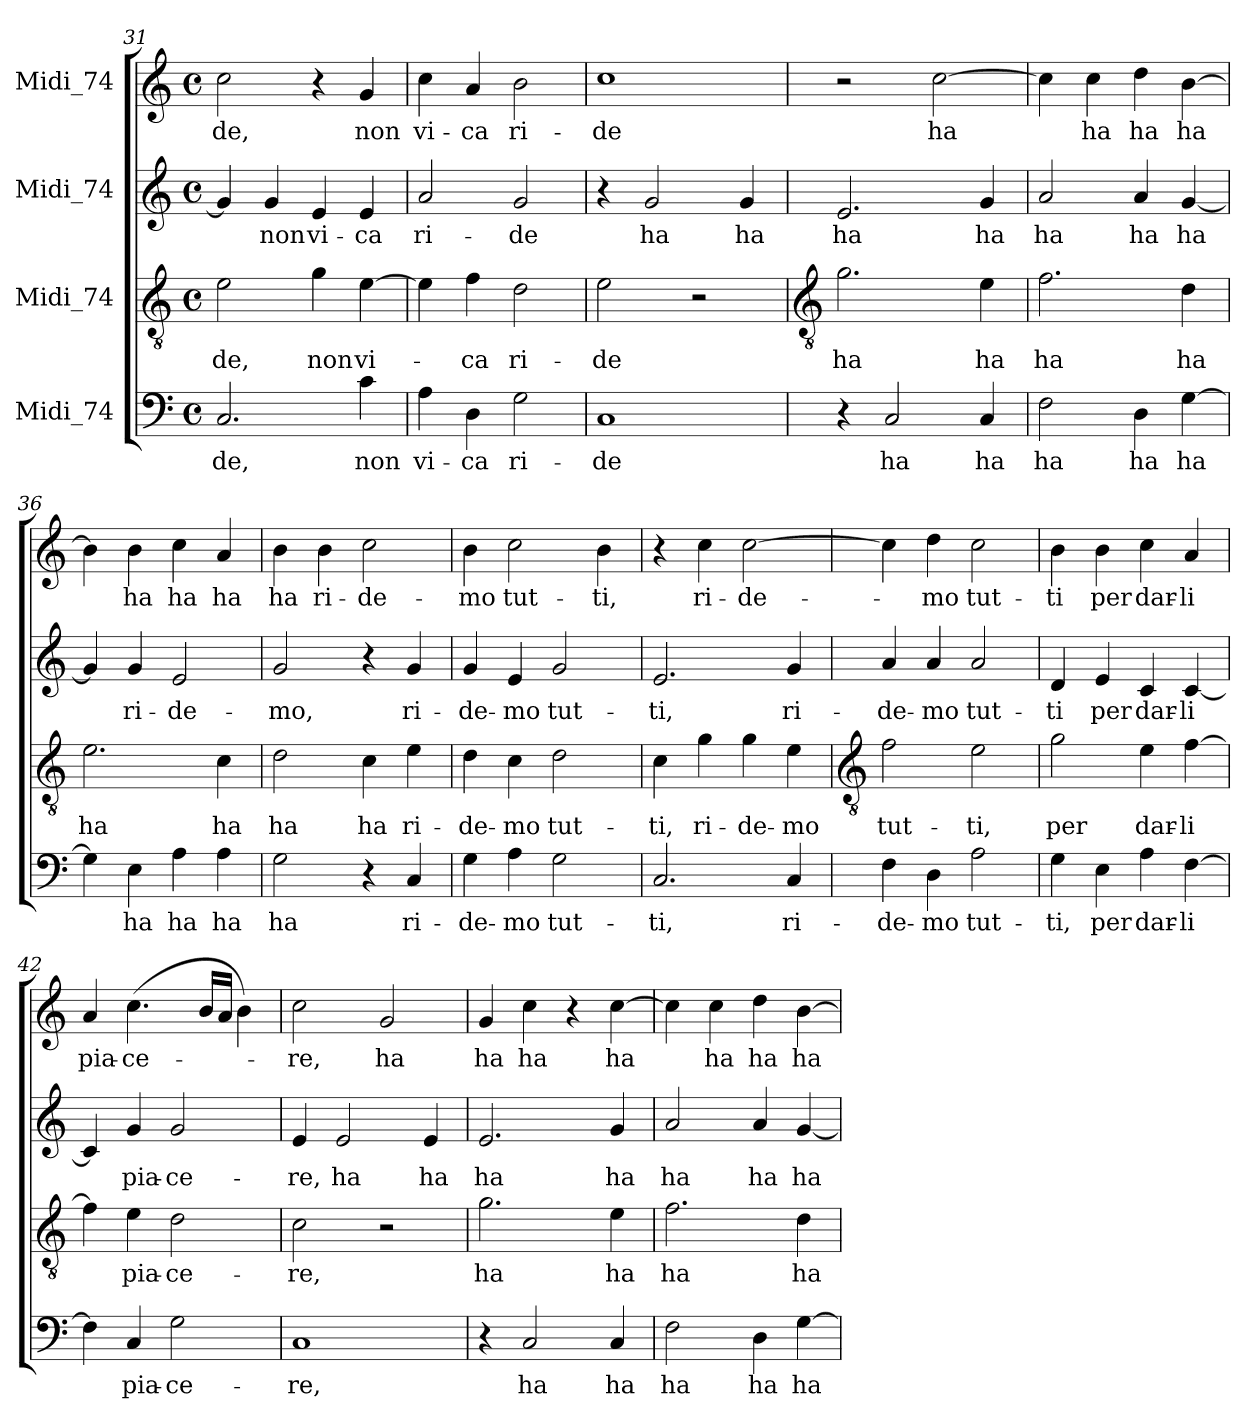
**kern	**text	**kern	**text	**kern	**text	**kern	**text
*part4	*part4	*part3	*part3	*part2	*part2	*part1	*part1
*staff4	*staff4	*staff3	*staff3	*staff2	*staff2	*staff1	*staff1
*I"Midi_74	*	*I"Midi_74	*	*I"Midi_74	*	*I"Midi_74	*
*clefF4	*	*clefGv2	*	*clefG2	*	*clefG2	*
*k[]	*	*k[]	*	*k[]	*	*k[]	*
*C:	*	*C:	*	*C:	*	*C:	*
*M4/4	*	*M4/4	*	*M4/4	*	*M4/4	*
*met(c)	*	*met(c)	*	*met(c)	*	*met(c)	*
=31	=31	=31	=31	=31	=31	=31	=31
!	!LO:LY:b	!	!LO:LY:b	!	!	!	!LO:LY:b
2.C	-de,	2e	-de,	4g]	.	2cc	-de,
!	!	!	!	!	!LO:LY:b	!	!
.	.	.	.	4g	non	.	.
!	!	!	!LO:LY:b	!	!LO:LY:b	!	!
.	.	4g	non	4e	vi-	4r	.
!	!LO:LY:b	!	!LO:LY:b	!	!LO:LY:b	!	!LO:LY:b
4c	non	[4e	vi-	4e	-ca	4g	non
=32	=32	=32	=32	=32	=32	=32	=32
!	!LO:LY:b	!	!	!	!LO:LY:b	!	!LO:LY:b
4A	vi-	4e]	.	2a	ri-	4cc	vi-
!	!LO:LY:b	!	!LO:LY:b	!	!	!	!LO:LY:b
4D	-ca	4f	ca	.	.	4a	-ca
!	!LO:LY:b	!	!LO:LY:b	!	!LO:LY:b	!	!LO:LY:b
2G	ri-	2d	ri-	2g	-de	2b	ri-
=33	=33	=33	=33	=33	=33	=33	=33
!	!LO:LY:b	!	!LO:LY:b	!	!	!	!LO:LY:b
1C	-de	2e	-de	4r	.	1cc	-de
!	!	!	!	!	!LO:LY:b	!	!
.	.	.	.	2g	ha	.	.
.	.	2r	.	.	.	.	.
!	!	!	!	!	!LO:LY:b	!	!
.	.	.	.	4g	ha	.	.
!!LO:LB:g=z
=34	=34	=34	=34	=34	=34	=34	=34
*	*	*clefGv2	*	*	*	*	*
!	!	!	!LO:LY:b	!	!LO:LY:b	!	!
4r	.	2.g	ha	2.e	ha	2r	.
!	!LO:LY:b	!	!	!	!	!	!
2C	ha	.	.	.	.	.	.
!	!	!	!	!	!	!	!LO:LY:b
.	.	.	.	.	.	[2cc	ha
!	!LO:LY:b	!	!LO:LY:b	!	!LO:LY:b	!	!
4C	ha	4e	ha	4g	ha	.	.
=35	=35	=35	=35	=35	=35	=35	=35
!	!LO:LY:b	!	!LO:LY:b	!	!LO:LY:b	!	!
2F	ha	2.f	ha	2a	ha	4cc]	.
!	!	!	!	!	!	!	!LO:LY:b
.	.	.	.	.	.	4cc	ha
!	!LO:LY:b	!	!	!	!LO:LY:b	!	!LO:LY:b
4D	ha	.	.	4a	ha	4dd	ha
!	!LO:LY:b	!	!LO:LY:b	!	!LO:LY:b	!	!LO:LY:b
[4G	ha	4d	ha	[4g	ha	[4b	ha
=36	=36	=36	=36	=36	=36	=36	=36
!	!	!	!LO:LY:b	!	!	!	!
4G]	.	2.e	ha	4g]	.	4b]	.
!	!LO:LY:b	!	!	!	!LO:LY:b	!	!LO:LY:b
4E	ha	.	.	4g	ri-	4b	ha
!	!LO:LY:b	!	!	!	!LO:LY:b	!	!LO:LY:b
4A	ha	.	.	2e	-de-	4cc	ha
!	!LO:LY:b	!	!LO:LY:b	!	!	!	!LO:LY:b
4A	ha	4c	ha	.	.	4a	ha
=37	=37	=37	=37	=37	=37	=37	=37
!	!LO:LY:b	!	!LO:LY:b	!	!LO:LY:b	!	!LO:LY:b
2G	ha	2d	ha	2g	-mo,	4b	ha
!	!	!	!	!	!	!	!LO:LY:b
.	.	.	.	.	.	4b	ri-
!	!	!	!LO:LY:b	!	!	!	!LO:LY:b
4r	.	4c	ha	4r	.	2cc	-de-
!	!LO:LY:b	!	!LO:LY:b	!	!LO:LY:b	!	!
4C	ri-	4e	ri-	4g	ri-	.	.
=38	=38	=38	=38	=38	=38	=38	=38
!	!LO:LY:b	!	!LO:LY:b	!	!LO:LY:b	!	!LO:LY:b
4G	-de-	4d	-de-	4g	-de-	4b	-mo
!	!LO:LY:b	!	!LO:LY:b	!	!LO:LY:b	!	!LO:LY:b
4A	-mo	4c	-mo	4e	-mo	2cc	tut-
!	!LO:LY:b	!	!LO:LY:b	!	!LO:LY:b	!	!
2G	tut-	2d	tut-	2g	tut-	.	.
!	!	!	!	!	!	!	!LO:LY:b
.	.	.	.	.	.	4b	-ti,
=39	=39	=39	=39	=39	=39	=39	=39
!	!LO:LY:b	!	!LO:LY:b	!	!LO:LY:b	!	!
2.C	-ti,	4c	-ti,	2.e	-ti,	4r	.
!	!	!	!LO:LY:b	!	!	!	!LO:LY:b
.	.	4g	ri-	.	.	4cc	ri-
!	!	!	!LO:LY:b	!	!	!	!LO:LY:b
.	.	4g	-de-	.	.	[2cc	-de-
!	!LO:LY:b	!	!LO:LY:b	!	!LO:LY:b	!	!
4C	ri-	4e	-mo	4g	ri-	.	.
!!LO:LB:g=z
=40	=40	=40	=40	=40	=40	=40	=40
*	*	*clefGv2	*	*	*	*	*
!	!LO:LY:b	!	!LO:LY:b	!	!LO:LY:b	!	!
4F	-de-	2f	tut-	4a	-de-	4cc]	.
!	!LO:LY:b	!	!	!	!LO:LY:b	!	!LO:LY:b
4D	-mo	.	.	4a	-mo	4dd	mo
!	!LO:LY:b	!	!LO:LY:b	!	!LO:LY:b	!	!LO:LY:b
2A	tut-	2e	-ti,	2a	tut-	2cc	tut-
=41	=41	=41	=41	=41	=41	=41	=41
!	!LO:LY:b	!	!LO:LY:b	!	!LO:LY:b	!	!LO:LY:b
4G	-ti,	2g	per	4d	-ti	4b	-ti
!	!LO:LY:b	!	!	!	!LO:LY:b	!	!LO:LY:b
4E	per	.	.	4e	per	4b	per
!	!LO:LY:b	!	!LO:LY:b	!	!LO:LY:b	!	!LO:LY:b
4A	dar-	4e	dar-	4c	dar-	4cc	dar-
!	!LO:LY:b	!	!LO:LY:b	!	!LO:LY:b	!	!LO:LY:b
[4F	-li	[4f	-li	[4c	-li	4a	-li
=42	=42	=42	=42	=42	=42	=42	=42
!	!	!	!	!	!	!	!LO:LY:b
4F]	.	4f]	.	4c]	.	4a	pia-
!	!LO:LY:b	!	!LO:LY:b	!	!LO:LY:b	!	!LO:LY:b
4C	pia-	4e	pia-	4g	pia-	(>4.cc	-ce-
!	!LO:LY:b	!	!LO:LY:b	!	!LO:LY:b	!	!
2G	-ce-	2d	-ce-	2g	-ce-	.	.
.	.	.	.	.	.	16bLL	.
.	.	.	.	.	.	16aJJ	.
.	.	.	.	.	.	4b)	.
=43	=43	=43	=43	=43	=43	=43	=43
!	!LO:LY:b	!	!LO:LY:b	!	!LO:LY:b	!	!LO:LY:b
1C	-re,	2c	-re,	4e	-re,	2cc	re,
!	!	!	!	!	!LO:LY:b	!	!
.	.	.	.	2e	ha	.	.
!	!	!	!	!	!	!	!LO:LY:b
.	.	2r	.	.	.	2g	ha
!	!	!	!	!	!LO:LY:b	!	!
.	.	.	.	4e	ha	.	.
=44	=44	=44	=44	=44	=44	=44	=44
!	!	!	!LO:LY:b	!	!LO:LY:b	!	!LO:LY:b
4r	.	2.g	ha	2.e	ha	4g	ha
!	!LO:LY:b	!	!	!	!	!	!LO:LY:b
2C	ha	.	.	.	.	4cc	ha
.	.	.	.	.	.	4r	.
!	!LO:LY:b	!	!LO:LY:b	!	!LO:LY:b	!	!LO:LY:b
4C	ha	4e	ha	4g	ha	[4cc	ha
=45	=45	=45	=45	=45	=45	=45	=45
!	!LO:LY:b	!	!LO:LY:b	!	!LO:LY:b	!	!
2F	ha	2.f	ha	2a	ha	4cc]	.
!	!	!	!	!	!	!	!LO:LY:b
.	.	.	.	.	.	4cc	ha
!	!LO:LY:b	!	!	!	!LO:LY:b	!	!LO:LY:b
4D	ha	.	.	4a	ha	4dd	ha
!	!LO:LY:b	!	!LO:LY:b	!	!LO:LY:b	!	!LO:LY:b
[4G	ha	4d	ha	[4g	ha	[4b	ha
=	=	=	=	=	=	=	=
*-	*-	*-	*-	*-	*-	*-	*-
